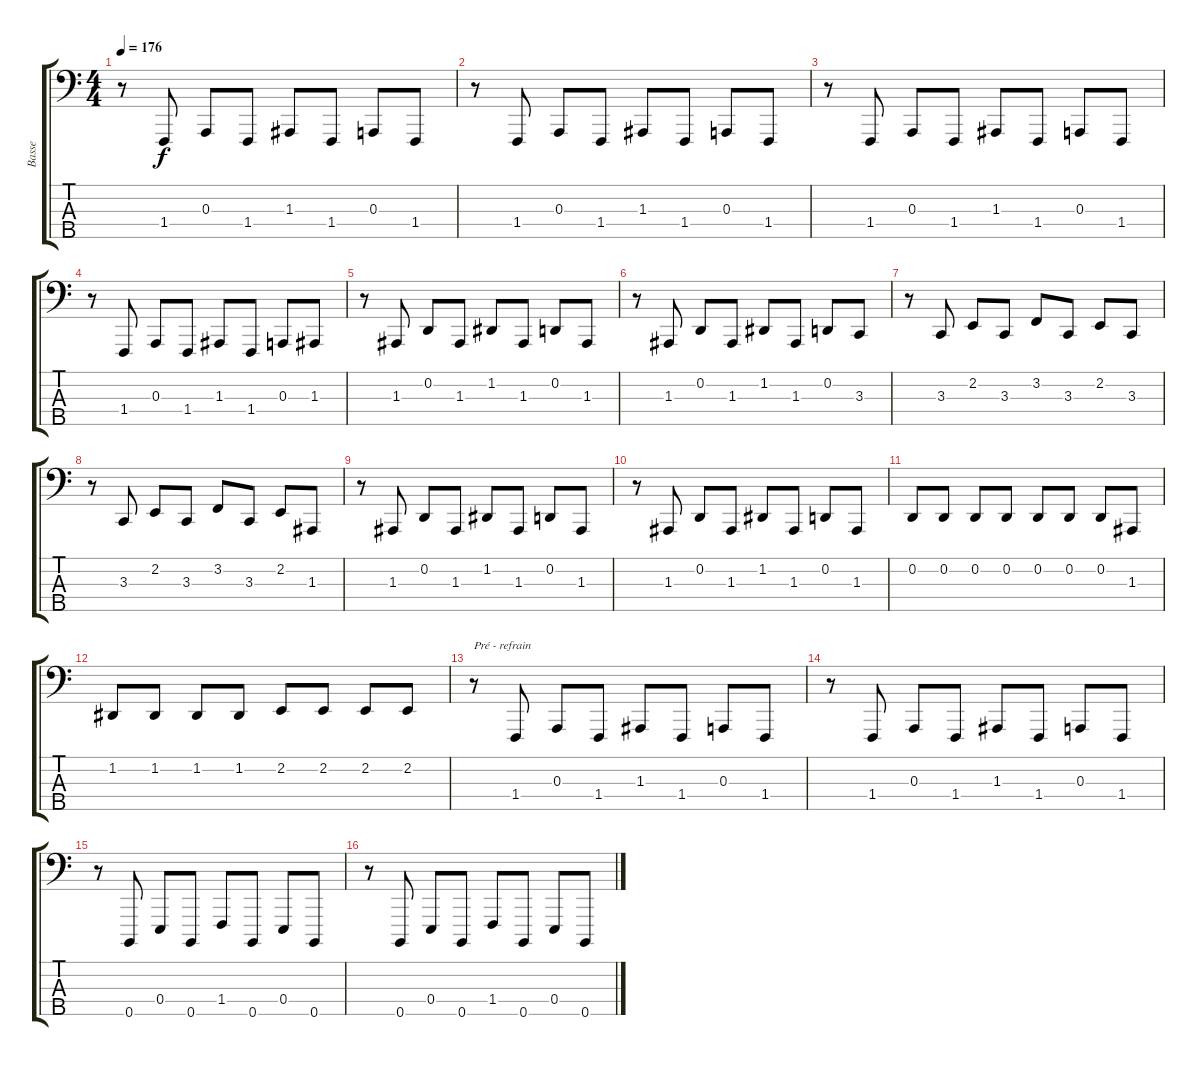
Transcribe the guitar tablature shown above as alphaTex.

\track ("Basse" "Basse") {instrument lead8bassandlead}
\staff {score tabs}
\tuning (G2 D2 A1 E1 B0) {hide}
\ts (4 4)
\tempo 176
\clef f4
\ks c
r.8{dy f} 1.4.8 0.3.8 1.4.8 1.3.8 1.4.8 0.3.8 1.4.8 |
r.8 1.4.8 0.3.8 1.4.8 1.3.8 1.4.8 0.3.8 1.4.8 |
r.8 1.4.8 0.3.8 1.4.8 1.3.8 1.4.8 0.3.8 1.4.8 |
r.8 1.4.8 0.3.8 1.4.8 1.3.8 1.4.8 0.3.8 1.3.8 |
r.8 1.3.8 0.2.8 1.3.8 1.2.8 1.3.8 0.2.8 1.3.8 |
r.8 1.3.8 0.2.8 1.3.8 1.2.8 1.3.8 0.2.8 3.3.8 |
r.8 3.3.8 2.2.8 3.3.8 3.2.8 3.3.8 2.2.8 3.3.8 |
r.8 3.3.8 2.2.8 3.3.8 3.2.8 3.3.8 2.2.8 1.3.8 |
r.8 1.3.8 0.2.8 1.3.8 1.2.8 1.3.8 0.2.8 1.3.8 |
r.8 1.3.8 0.2.8 1.3.8 1.2.8 1.3.8 0.2.8 1.3.8 |
0.2.8 0.2.8 0.2.8 0.2.8 0.2.8 0.2.8 0.2.8 1.3.8 |
1.2.8 1.2.8 1.2.8 1.2.8 2.2.8 2.2.8 2.2.8 2.2.8 |
r.8{txt "Pré - refrain"} 1.4.8 0.3.8 1.4.8 1.3.8 1.4.8 0.3.8 1.4.8 |
r.8 1.4.8 0.3.8 1.4.8 1.3.8 1.4.8 0.3.8 1.4.8 |
r.8 0.5.8 0.4.8 0.5.8 1.4.8 0.5.8 0.4.8 0.5.8 |
r.8 0.5.8 0.4.8 0.5.8 1.4.8 0.5.8 0.4.8 0.5.8
